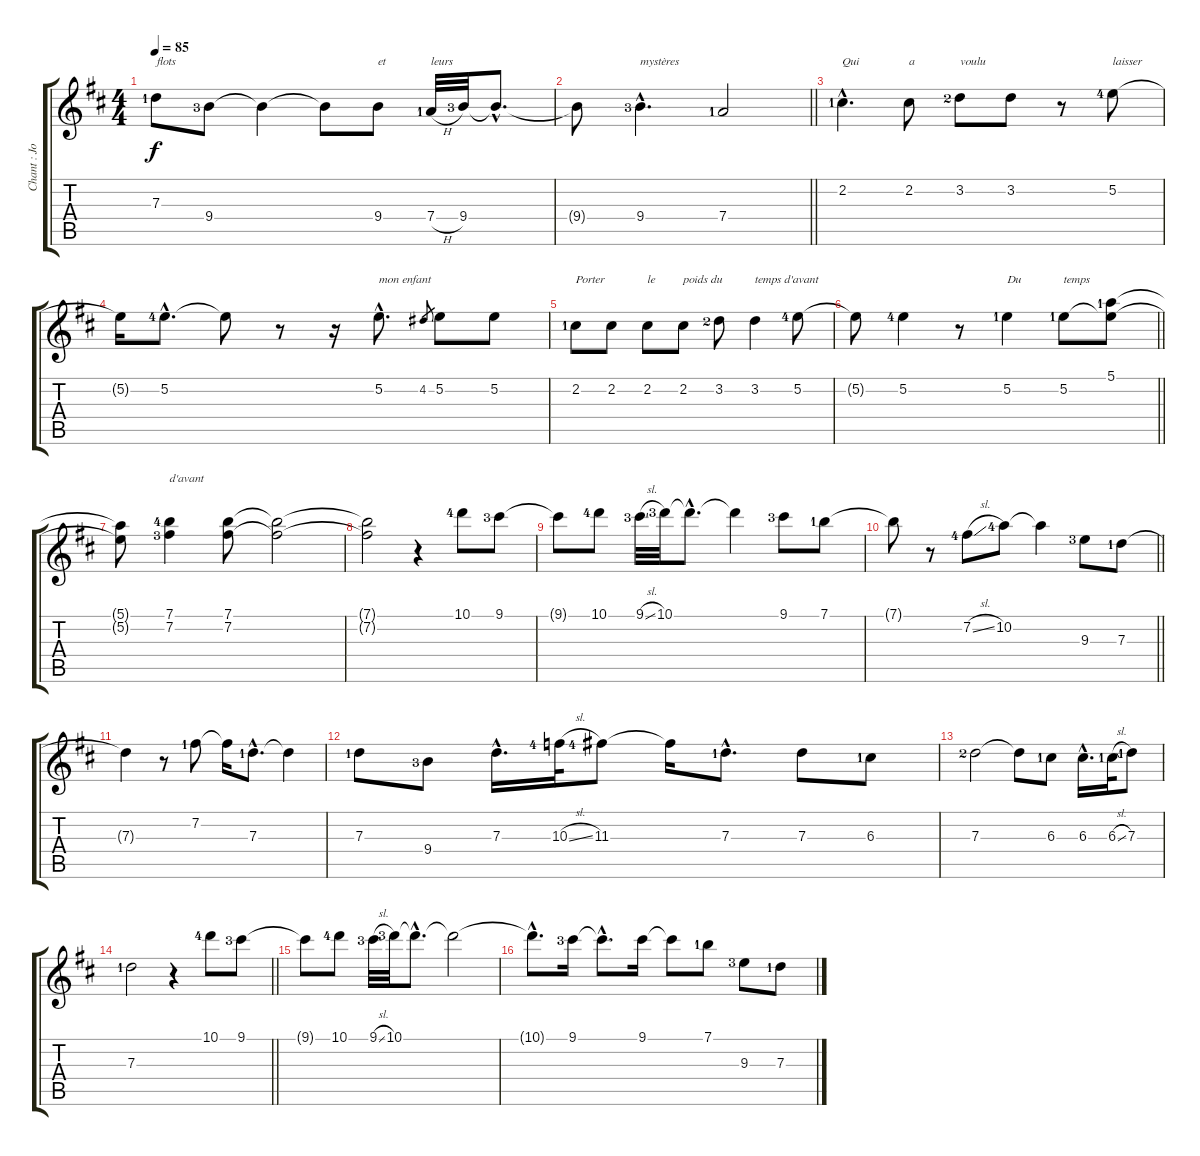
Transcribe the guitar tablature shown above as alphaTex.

\track ("Chant : Jorane" "Chant : Jo") {instrument electricguitarjazz}
\staff {score tabs}
\tuning (E4 B3 G3 D3 A2 E2) {hide}
\ts (4 4)
\tempo 85
\clef g2
\ks bminor
7.3{lf 2}.8{txt "flots" dy f} 9.4{lf 4}.8 9.4{t}.4 9.4{t}.8 9.4.8{txt "et"} 7.4{h lf 2}.32{txt "leurs"} 9.4{lf 4}.32 9.4{hac t}.8{d} |
\barLineRight lightlight
9.4{t}.8 9.4{hac lf 4}.4{d txt "mystères"} 7.4{lf 2}.2 |
2.2{hac lf 2}.4{d txt "Qui " volume 15} 2.2.8{txt "a "} 3.2{lf 3}.8{txt "voulu"} 3.2.8 r.8 5.2{lf 5}.8{txt "laisser"} |
5.2{t}.16 5.2{hac lf 5}.8{d} 5.2{t}.8 r.8 r.16 5.2{hac}.8{d txt "mon enfant"} 4.2.8{gr} 5.2.8 5.2.8 |
2.2{lf 2}.8{txt "Porter"} 2.2.8 2.2.8{txt "le"} 2.2.8{txt "poids du"} 3.2{lf 3}.8 3.2.4{txt "temps d'avant"} 5.2{lf 5}.8 |
\barLineRight lightlight
5.2{t}.8 5.2{lf 5}.4 r.8{volume 16} 5.2{lf 2}.4{txt "Du "} 5.2{lf 2}.8{txt "temps "} (5.1{lf 2} 5.2{t}).8 |
(5.1{t} 5.2{t}).8 (7.1{lf 5} 7.2{lf 4}).4{txt "d'avant"} (7.1 7.2).8 (7.1{t} 7.2{t}).2 |
(7.1{t} 7.2{t}).2 r.4{volume 14 instrument overdrivenguitar} 10.1{lf 5}.8 9.1{lf 4}.8 |
9.1{t}.8 10.1{lf 5}.8 9.1{sl lf 4}.32 10.1{lf 4}.32 10.1{hac t}.8{d} 10.1{t}.4 9.1{lf 4}.8 7.1{lf 2}.8 |
\barLineRight lightlight
7.1{t}.8 r.8 7.2{sl lf 5}.8 10.2{lf 5}.8 10.2{t}.4 9.3{lf 4}.8 7.3{lf 2}.8 |
7.3{t}.4 r.8 7.2{lf 2}.8 7.2{t}.16 7.3{hac lf 2}.8{d} 7.3{t}.4 |
7.3{lf 2}.8 9.4{lf 4}.8 7.3{hac}.16{d} 10.3{sl lf 5}.32 11.3{lf 5}.8 11.3{t}.16 7.3{hac lf 2}.8{d} 7.3.8 6.3{lf 2}.8 |
7.3{lf 3}.2 7.3{t}.8 6.3{lf 2}.8 6.3{hac}.16{d} 6.3{sl lf 2}.32 7.3{lf 2}.8 |
\barLineRight lightlight
7.3{lf 2}.2 r.4 10.1{lf 5}.8 9.1{lf 4}.8 |
9.1{t}.8 10.1{lf 5}.8 9.1{sl lf 4}.32 10.1{lf 4}.32 10.1{hac t}.8{d} 10.1{t}.2 |
10.1{hac t}.8{d} 9.1{lf 4}.16 9.1{hac t}.8{d} 9.1.16 9.1{t}.8 7.1{lf 2}.8 9.3{lf 4}.8 7.3{lf 2}.8
